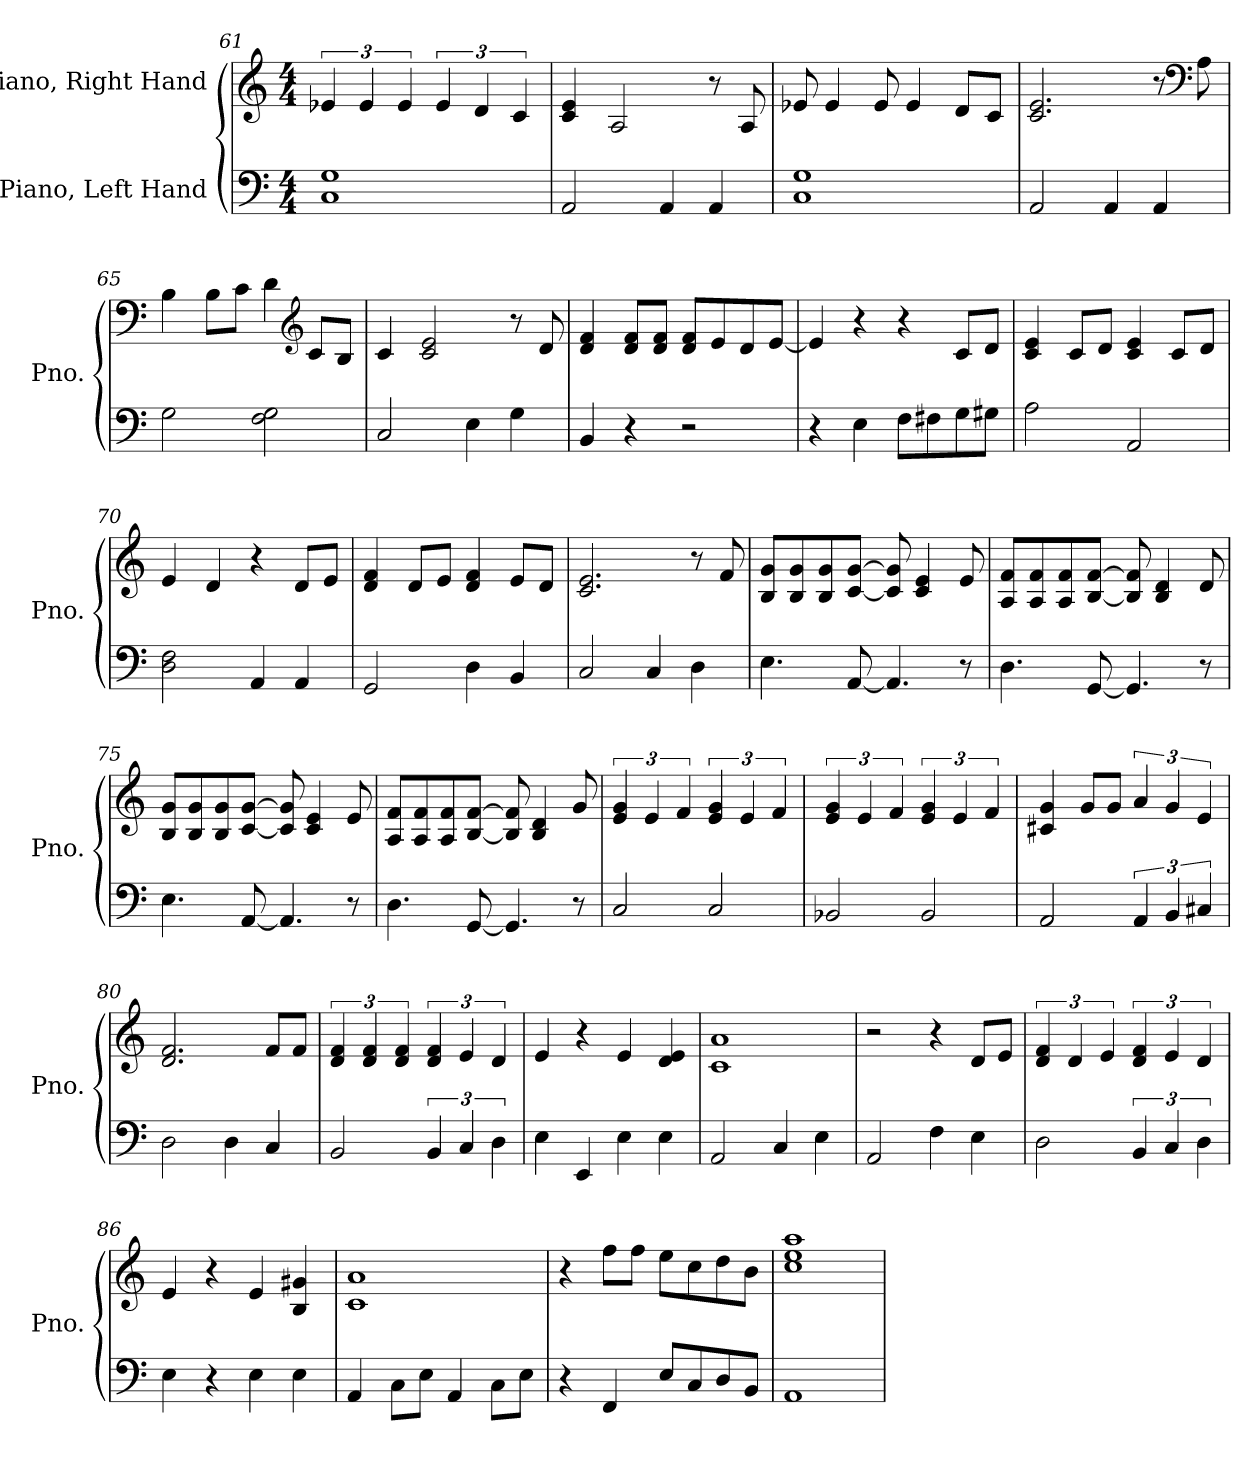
**kern	**kern
*part2	*part1
*staff2	*staff1
*I"Piano, Left Hand	*I"Piano, Right Hand
*I'Pno.	*I'Pno.
*clefF4	*clefG2
*k[]	*k[]
*M4/4	*M4/4
=61	=61
1C 1G	6e-X/
.	6e-/
.	6e-/
.	6e-/
.	6d/
.	6c/
=62	=62
2AA/	4c/ 4e/
.	2A/
4AA/	.
4AA/	8r
.	8A/
=63	=63
1C 1G	8e-X/
.	4e-/
.	8e-/
.	4e-/
.	8d/L
.	8c/J
=64	=64
2AA/	2.c/ 2.e/
4AA/	.
4AA/	8r
*	*clefF4
.	8A\
!!LO:PB:g=z
=65	=65
2G\	4B\
.	8B\L
.	8c\J
2F\ 2G\	4d\
*	*clefG2
.	8c/L
.	8B/J
=66	=66
2C/	4c/
.	2c/ 2e/
4E\	.
4G\	8r
.	8d/
=67	=67
4BB/	4d/ 4f/
4r	8d/ 8f/L
.	8d/ 8f/J
2r	8d/ 8f/L
.	8e/
.	8d/
.	[8e/J
=68	=68
4r	4e/]
4E\	4r
8F\L	4r
8F#X\	.
8G\	8c/L
8G#X\J	8d/J
=69	=69
2A\	4c/ 4e/
.	8c/L
.	8d/J
2AA/	4c/ 4e/
.	8c/L
.	8d/J
=70	=70
2D\ 2F\	4e/
.	4d/
4AA/	4r
4AA/	8d/L
.	8e/J
!!LO:LB:g=z
=71	=71
2GG/	4d/ 4f/
.	8d/L
.	8e/J
4D\	4d/ 4f/
4BB/	8e/L
.	8d/J
=72	=72
2C/	2.c/ 2.e/
4C/	.
4D\	8r
.	8f/
=73	=73
4.E\	8B/ 8g/L
.	8B/ 8g/
.	8B/ 8g/
[8AA/	[8c/ [8g/J
4.AA/]	8c/] 8g/]
.	4c/ 4e/
8r	8e/
=74	=74
4.D\	8A/ 8f/L
.	8A/ 8f/
.	8A/ 8f/
[8GG/	[8B/ [8f/J
4.GG/]	8B/] 8f/]
.	4B/ 4d/
8r	8d/
!!LO:LB:g=z
=75	=75
4.E\	8B/ 8g/L
.	8B/ 8g/
.	8B/ 8g/
[8AA/	[8c/ [8g/J
4.AA/]	8c/] 8g/]
.	4c/ 4e/
8r	8e/
=76	=76
4.D\	8A/ 8f/L
.	8A/ 8f/
.	8A/ 8f/
[8GG/	[8B/ [8f/J
4.GG/]	8B/] 8f/]
.	4B/ 4d/
8r	8g/
=77	=77
2C/	6e/ 6g/
.	6e/
.	6f/
2C/	6e/ 6g/
.	6e/
.	6f/
=78	=78
2BB-X/	6e/ 6g/
.	6e/
.	6f/
2BB-/	6e/ 6g/
.	6e/
.	6f/
=79	=79
2AA/	4c#X/ 4g/
.	8g/L
.	8g/J
6AA/	6a/
6BB/	6g/
6C#X/	6e/
!!LO:LB:g=z
=80	=80
2D\	2.d/ 2.f/
4D\	.
4C/	8f/L
.	8f/J
=81	=81
2BB/	6d/ 6f/
.	6d/ 6f/
.	6d/ 6f/
6BB/	6d/ 6f/
6C/	6e/
6D\	6d/
=82	=82
4E\	4e/
4EE/	4r
4E\	4e/
4E\	4d/ 4e/
=83	=83
2AA/	1c 1a
4C/	.
4E\	.
=84	=84
2AA/	2r
4F\	4r
4E\	8d/L
.	8e/J
=85	=85
2D\	6d/ 6f/
.	6d/
.	6e/
6BB/	6d/ 6f/
6C/	6e/
6D\	6d/
=86	=86
4E\	4e/
4r	4r
4E\	4e/
4E\	4B/ 4g#X/
!!LO:LB:g=z
=87	=87
4AA/	1c 1a
8C\L	.
8E\J	.
4AA/	.
8C\L	.
8E\J	.
=88	=88
4r	4r
4FF/	8ff\L
.	8ff\J
8E/L	8ee\L
8C/	8cc\
8D/	8dd\
8BB/J	8b\J
=89	=89
1AA	1cc 1ee 1aa
=	=
*-	*-
